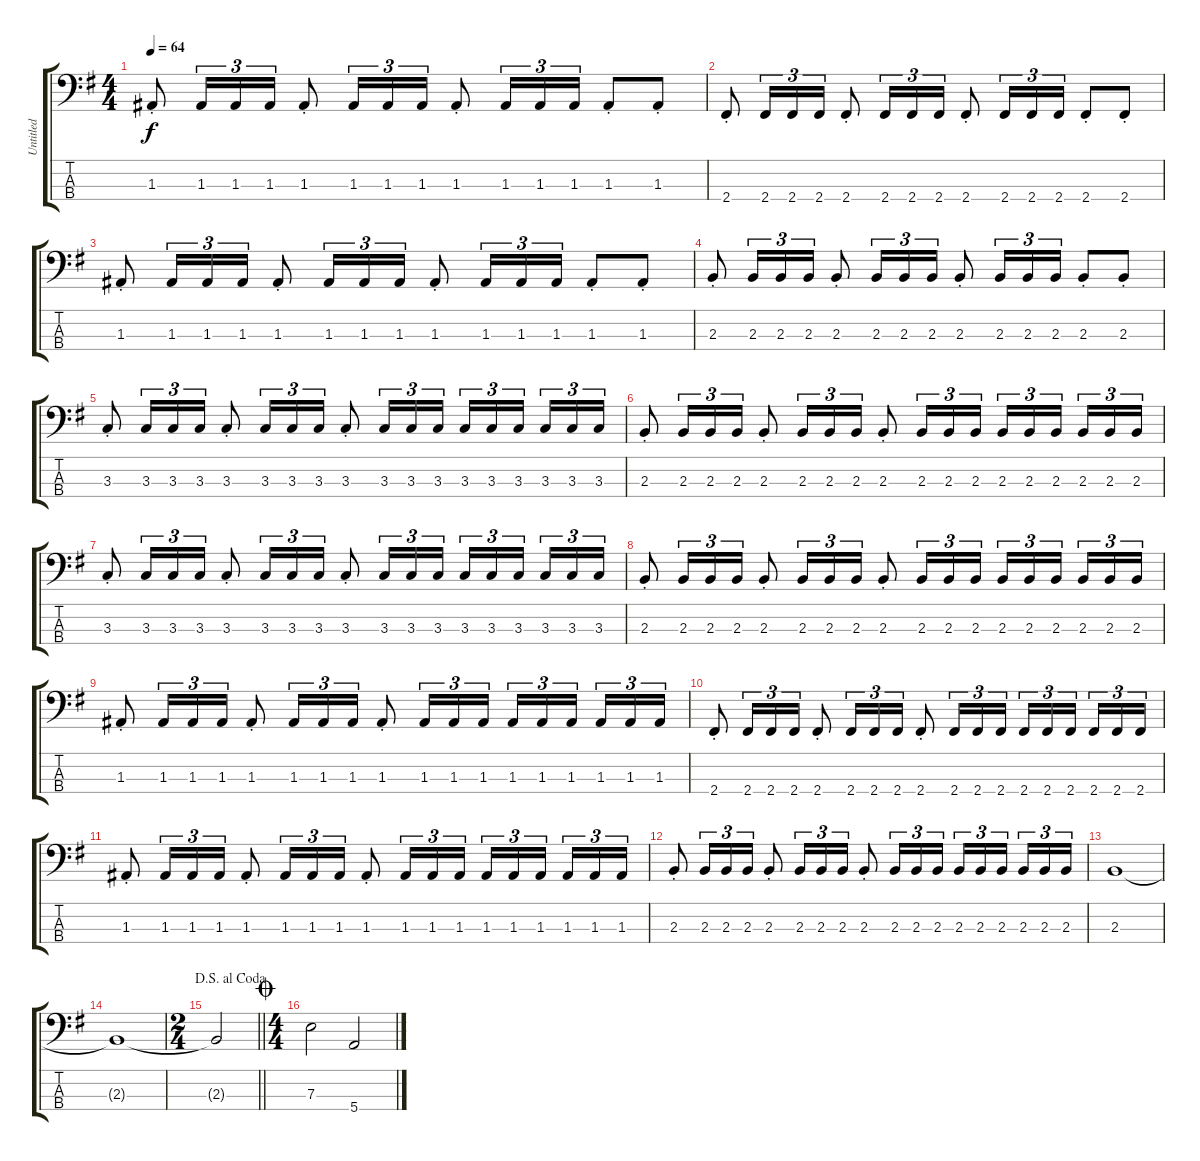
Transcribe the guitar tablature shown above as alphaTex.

\track ("Untitled" "Untitled") {instrument electricbassfinger}
\staff {score tabs}
\tuning (G2 D2 A1 E1) {hide}
\ts (4 4)
\tempo 64
\clef f4
\ks g
1.3{st}.8{dy f} 1.3.16{tu (3 2)} 1.3.16{tu (3 2)} 1.3.16{tu (3 2)} 1.3{st}.8 1.3.16{tu (3 2)} 1.3.16{tu (3 2)} 1.3.16{tu (3 2)} 1.3{st}.8 1.3.16{tu (3 2)} 1.3.16{tu (3 2)} 1.3.16{tu (3 2)} 1.3{st}.8 1.3{st}.8 |
2.4{st}.8 2.4.16{tu (3 2)} 2.4.16{tu (3 2)} 2.4.16{tu (3 2)} 2.4{st}.8 2.4.16{tu (3 2)} 2.4.16{tu (3 2)} 2.4.16{tu (3 2)} 2.4{st}.8 2.4.16{tu (3 2)} 2.4.16{tu (3 2)} 2.4.16{tu (3 2)} 2.4{st}.8 2.4{st}.8 |
1.3{st}.8 1.3.16{tu (3 2)} 1.3.16{tu (3 2)} 1.3.16{tu (3 2)} 1.3{st}.8 1.3.16{tu (3 2)} 1.3.16{tu (3 2)} 1.3.16{tu (3 2)} 1.3{st}.8 1.3.16{tu (3 2)} 1.3.16{tu (3 2)} 1.3.16{tu (3 2)} 1.3{st}.8 1.3{st}.8 |
2.3{st}.8 2.3.16{tu (3 2)} 2.3.16{tu (3 2)} 2.3.16{tu (3 2)} 2.3{st}.8 2.3.16{tu (3 2)} 2.3.16{tu (3 2)} 2.3.16{tu (3 2)} 2.3{st}.8 2.3.16{tu (3 2)} 2.3.16{tu (3 2)} 2.3.16{tu (3 2)} 2.3{st}.8 2.3{st}.8 |
3.3{st}.8 3.3.16{tu (3 2)} 3.3.16{tu (3 2)} 3.3.16{tu (3 2)} 3.3{st}.8 3.3.16{tu (3 2)} 3.3.16{tu (3 2)} 3.3.16{tu (3 2)} 3.3{st}.8 3.3.16{tu (3 2)} 3.3.16{tu (3 2)} 3.3.16{tu (3 2)} 3.3.16{tu (3 2)} 3.3.16{tu (3 2)} 3.3.16{tu (3 2) beam splitsecondary} 3.3.16{tu (3 2)} 3.3.16{tu (3 2)} 3.3.16{tu (3 2)} |
2.3{st}.8 2.3.16{tu (3 2)} 2.3.16{tu (3 2)} 2.3.16{tu (3 2)} 2.3{st}.8 2.3.16{tu (3 2)} 2.3.16{tu (3 2)} 2.3.16{tu (3 2)} 2.3{st}.8 2.3.16{tu (3 2)} 2.3.16{tu (3 2)} 2.3.16{tu (3 2)} 2.3.16{tu (3 2)} 2.3.16{tu (3 2)} 2.3.16{tu (3 2) beam splitsecondary} 2.3.16{tu (3 2)} 2.3.16{tu (3 2)} 2.3.16{tu (3 2)} |
3.3{st}.8 3.3.16{tu (3 2)} 3.3.16{tu (3 2)} 3.3.16{tu (3 2)} 3.3{st}.8 3.3.16{tu (3 2)} 3.3.16{tu (3 2)} 3.3.16{tu (3 2)} 3.3{st}.8 3.3.16{tu (3 2)} 3.3.16{tu (3 2)} 3.3.16{tu (3 2)} 3.3.16{tu (3 2)} 3.3.16{tu (3 2)} 3.3.16{tu (3 2) beam splitsecondary} 3.3.16{tu (3 2)} 3.3.16{tu (3 2)} 3.3.16{tu (3 2)} |
2.3{st}.8 2.3.16{tu (3 2)} 2.3.16{tu (3 2)} 2.3.16{tu (3 2)} 2.3{st}.8 2.3.16{tu (3 2)} 2.3.16{tu (3 2)} 2.3.16{tu (3 2)} 2.3{st}.8 2.3.16{tu (3 2)} 2.3.16{tu (3 2)} 2.3.16{tu (3 2)} 2.3.16{tu (3 2)} 2.3.16{tu (3 2)} 2.3.16{tu (3 2) beam splitsecondary} 2.3.16{tu (3 2)} 2.3.16{tu (3 2)} 2.3.16{tu (3 2)} |
1.3{st}.8 1.3.16{tu (3 2)} 1.3.16{tu (3 2)} 1.3.16{tu (3 2)} 1.3{st}.8 1.3.16{tu (3 2)} 1.3.16{tu (3 2)} 1.3.16{tu (3 2)} 1.3{st}.8 1.3.16{tu (3 2)} 1.3.16{tu (3 2)} 1.3.16{tu (3 2)} 1.3.16{tu (3 2)} 1.3.16{tu (3 2)} 1.3.16{tu (3 2) beam splitsecondary} 1.3.16{tu (3 2)} 1.3.16{tu (3 2)} 1.3.16{tu (3 2)} |
2.4{st}.8 2.4.16{tu (3 2)} 2.4.16{tu (3 2)} 2.4.16{tu (3 2)} 2.4{st}.8 2.4.16{tu (3 2)} 2.4.16{tu (3 2)} 2.4.16{tu (3 2)} 2.4{st}.8 2.4.16{tu (3 2)} 2.4.16{tu (3 2)} 2.4.16{tu (3 2)} 2.4.16{tu (3 2)} 2.4.16{tu (3 2)} 2.4.16{tu (3 2) beam splitsecondary} 2.4.16{tu (3 2)} 2.4.16{tu (3 2)} 2.4.16{tu (3 2)} |
1.3{st}.8 1.3.16{tu (3 2)} 1.3.16{tu (3 2)} 1.3.16{tu (3 2)} 1.3{st}.8 1.3.16{tu (3 2)} 1.3.16{tu (3 2)} 1.3.16{tu (3 2)} 1.3{st}.8 1.3.16{tu (3 2)} 1.3.16{tu (3 2)} 1.3.16{tu (3 2)} 1.3.16{tu (3 2)} 1.3.16{tu (3 2)} 1.3.16{tu (3 2) beam splitsecondary} 1.3.16{tu (3 2)} 1.3.16{tu (3 2)} 1.3.16{tu (3 2)} |
2.3{st}.8 2.3.16{tu (3 2)} 2.3.16{tu (3 2)} 2.3.16{tu (3 2)} 2.3{st}.8 2.3.16{tu (3 2)} 2.3.16{tu (3 2)} 2.3.16{tu (3 2)} 2.3{st}.8 2.3.16{tu (3 2)} 2.3.16{tu (3 2)} 2.3.16{tu (3 2)} 2.3.16{tu (3 2)} 2.3.16{tu (3 2)} 2.3.16{tu (3 2) beam splitsecondary} 2.3.16{tu (3 2)} 2.3.16{tu (3 2)} 2.3.16{tu (3 2)} |
2.3.1 |
2.3{t}.1 |
\ts (2 4)
\jump dalsegnoalcoda
\barLineRight lightlight
2.3{t}.2 |
\ts (4 4)
\jump coda
7.3.2 5.4.2
